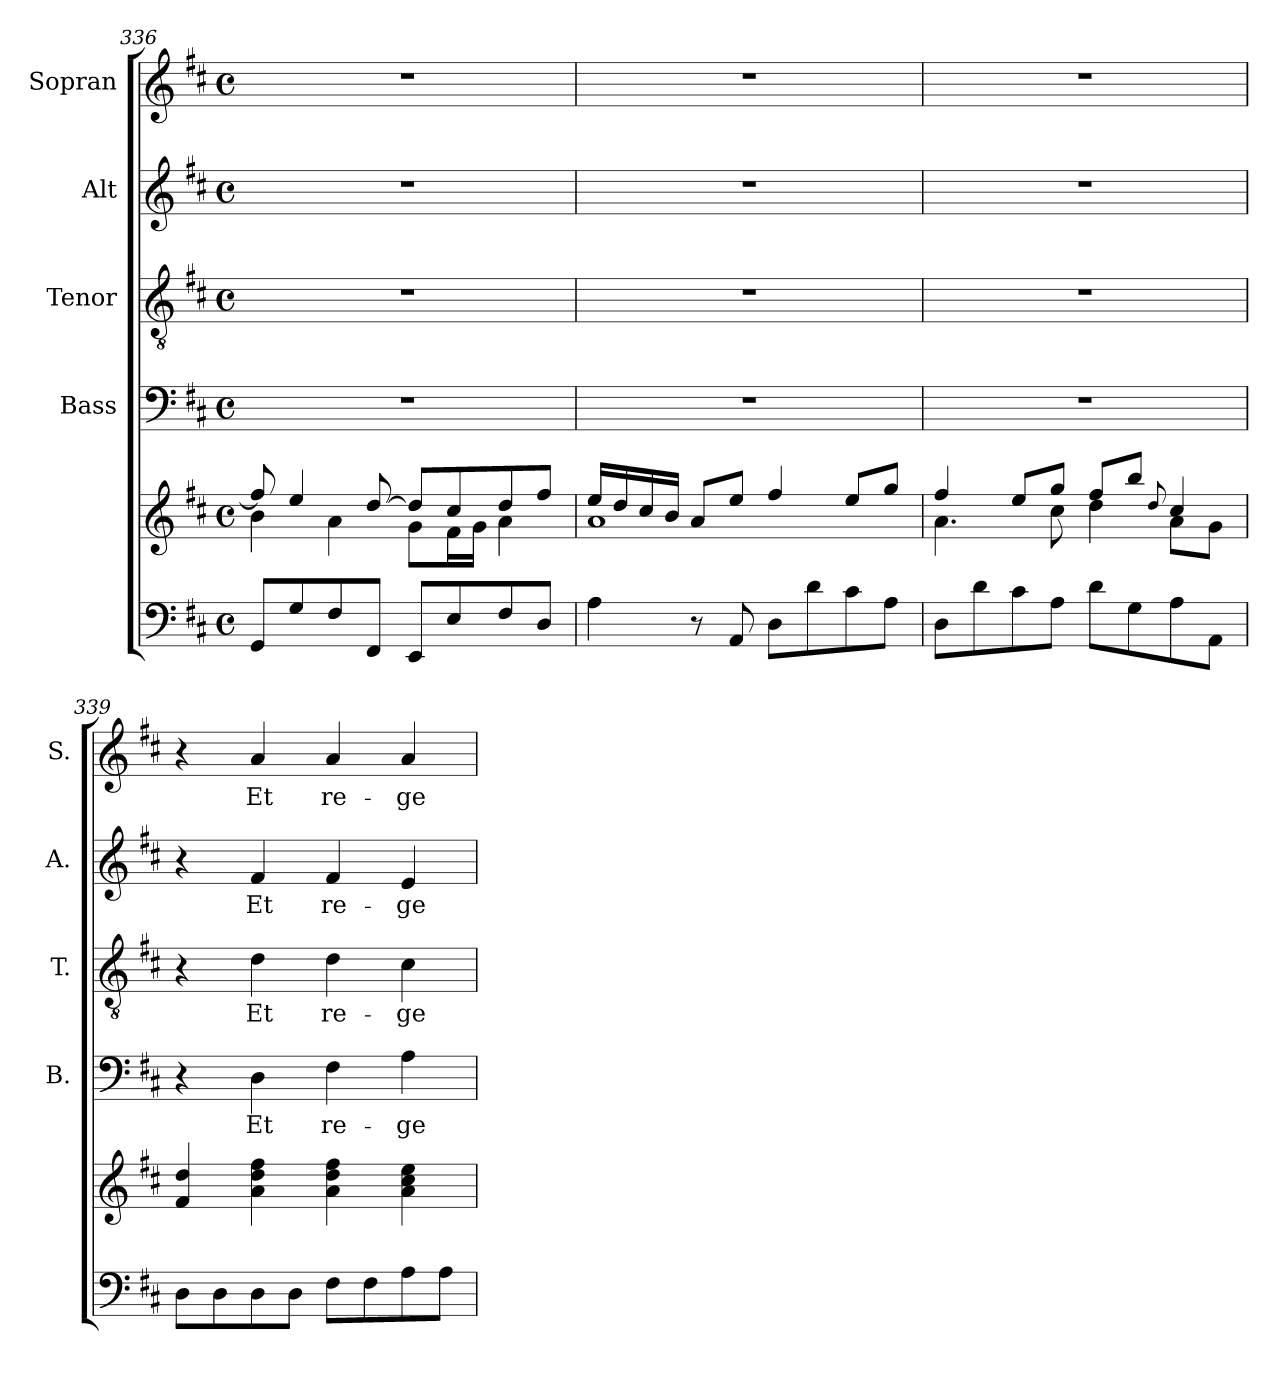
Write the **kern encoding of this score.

**kern	**kern	**kern	**text	**kern	**text	**kern	**text	**kern	**text
*part5	*part5	*part4	*part4	*part3	*part3	*part2	*part2	*part1	*part1
*staff6	*staff5	*staff4	*staff4	*staff3	*staff3	*staff2	*staff2	*staff1	*staff1
*	*	*I"Bass	*	*I"Tenor	*	*I"Alt	*	*I"Sopran	*
*	*	*I'B.	*	*I'T.	*	*I'A.	*	*I'S.	*
*clefF4	*clefG2	*clefF4	*	*clefGv2	*	*clefG2	*	*clefG2	*
*k[f#c#]	*k[f#c#]	*k[f#c#]	*	*k[f#c#]	*	*k[f#c#]	*	*k[f#c#]	*
*D:	*D:	*D:	*	*D:	*	*D:	*	*D:	*
*M4/4	*M4/4	*M4/4	*	*M4/4	*	*M4/4	*	*M4/4	*
*met(c)	*met(c)	*met(c)	*	*met(c)	*	*met(c)	*	*met(c)	*
=336	=336	=336	=336	=336	=336	=336	=336	=336	=336
*	*^	*	*	*	*	*	*	*	*
8GG/L	8ff#/]	4b\	1r	.	1r	.	1r	.	1r	.
8G/	4ee/	.	.	.	.	.	.	.	.	.
8F#/	.	4a\	.	.	.	.	.	.	.	.
8FF#/J	[>8dd/	.	.	.	.	.	.	.	.	.
8EE/L	8dd/L]	8g\L	.	.	.	.	.	.	.	.
8E/	8cc#/	16f#\L	.	.	.	.	.	.	.	.
.	.	16g\JJ	.	.	.	.	.	.	.	.
8F#/	8dd/	4a\	.	.	.	.	.	.	.	.
8D/J	8ff#/J	.	.	.	.	.	.	.	.	.
=337	=337	=337	=337	=337	=337	=337	=337	=337	=337	=337
4A\	16ee/LL	1a	1r	.	1r	.	1r	.	1r	.
.	16dd/	.	.	.	.	.	.	.	.	.
.	16cc#/	.	.	.	.	.	.	.	.	.
.	16b/JJ	.	.	.	.	.	.	.	.	.
8r	8a/L	.	.	.	.	.	.	.	.	.
8AA/	8ee/J	.	.	.	.	.	.	.	.	.
8D\L	4ff#/	.	.	.	.	.	.	.	.	.
8d\	.	.	.	.	.	.	.	.	.	.
8c#\	8ee/L	.	.	.	.	.	.	.	.	.
8A\J	8gg/J	.	.	.	.	.	.	.	.	.
!!LO:LB:g=z
=338	=338	=338	=338	=338	=338	=338	=338	=338	=338	=338
8D\L	4ff#/	4.a\	1r	.	1r	.	1r	.	1r	.
8d\	.	.	.	.	.	.	.	.	.	.
8c#\	8ee/L	.	.	.	.	.	.	.	.	.
8A\J	8gg/J	8cc#\	.	.	.	.	.	.	.	.
8d\L	8ff#/L	4dd\	.	.	.	.	.	.	.	.
8G\	8bb/J	.	.	.	.	.	.	.	.	.
.	8qqdd/	.	.	.	.	.	.	.	.	.
8A\	4cc#/	8a\L	.	.	.	.	.	.	.	.
8AA\J	.	8g\J	.	.	.	.	.	.	.	.
*	*v	*v	*	*	*	*	*	*	*	*
!!LO:PB:g=z
=339	=339	=339	=339	=339	=339	=339	=339	=339	=339
8D\L	4f#/ 4dd/	4r	.	4r	.	4r	.	4r	.
8D\	.	.	.	.	.	.	.	.	.
!	!	!	!LO:LY:b	!	!LO:LY:b	!	!LO:LY:b	!	!LO:LY:b
8D\	4a\ 4dd\ 4ff#\	4D\	Et	4d\	Et	4f#/	Et	4a/	Et
8D\J	.	.	.	.	.	.	.	.	.
!	!	!	!LO:LY:b	!	!LO:LY:b	!	!LO:LY:b	!	!LO:LY:b
8F#\L	4a\ 4dd\ 4ff#\	4F#\	re-	4d\	re-	4f#/	re-	4a/	re-
8F#\	.	.	.	.	.	.	.	.	.
!	!	!	!LO:LY:b	!	!LO:LY:b	!	!LO:LY:b	!	!LO:LY:b
8A\	4a\ 4cc#\ 4ee\	4A\	-ge	4c#\	-ge	4e/	-ge	4a/	-ge
8A\J	.	.	.	.	.	.	.	.	.
=	=	=	=	=	=	=	=	=	=
*-	*-	*-	*-	*-	*-	*-	*-	*-	*-
